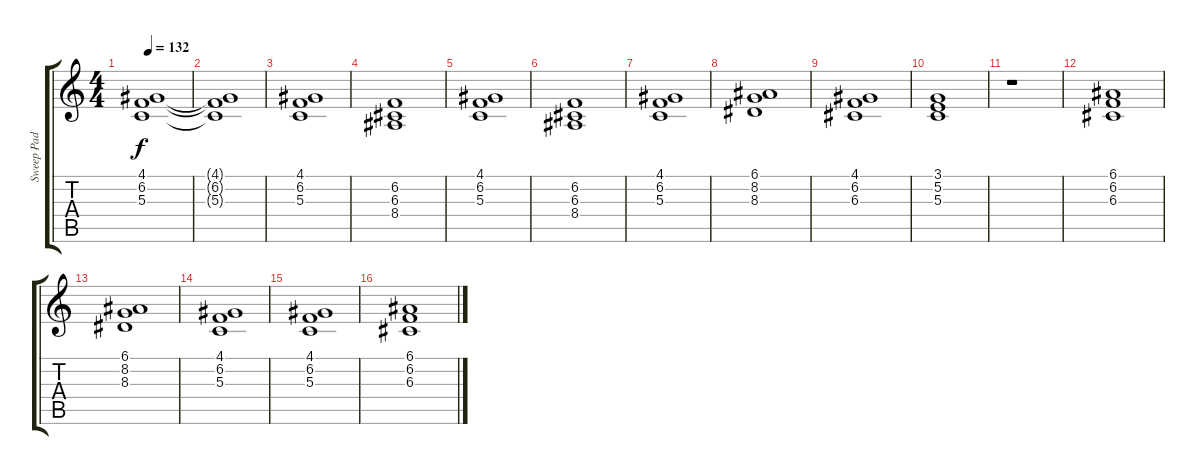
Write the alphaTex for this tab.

\track ("Sweep Pad" "Sweep Pad") {instrument pad8sweep}
\staff {score tabs}
\tuning (E4 B3 G3 D3 A2 E2) {hide}
\ts (4 4)
\tempo 132
\clef g2
\ks c
(4.1 6.2 5.3).1{dy f} |
(4.1{t} 6.2{t} 5.3{t}).1 |
(4.1 6.2 5.3).1 |
(6.2 6.3 8.4).1 |
(4.1 6.2 5.3).1 |
(6.2 6.3 8.4).1 |
(4.1 6.2 5.3).1 |
(6.1 8.2 8.3).1 |
(4.1 6.2 6.3).1 |
(3.1 5.2 5.3).1 |
r.1 |
(6.1 6.2 6.3).1 |
(6.1 8.2 8.3).1 |
(4.1 6.2 5.3).1 |
(4.1 6.2 5.3).1 |
(6.1 6.2 6.3).1
